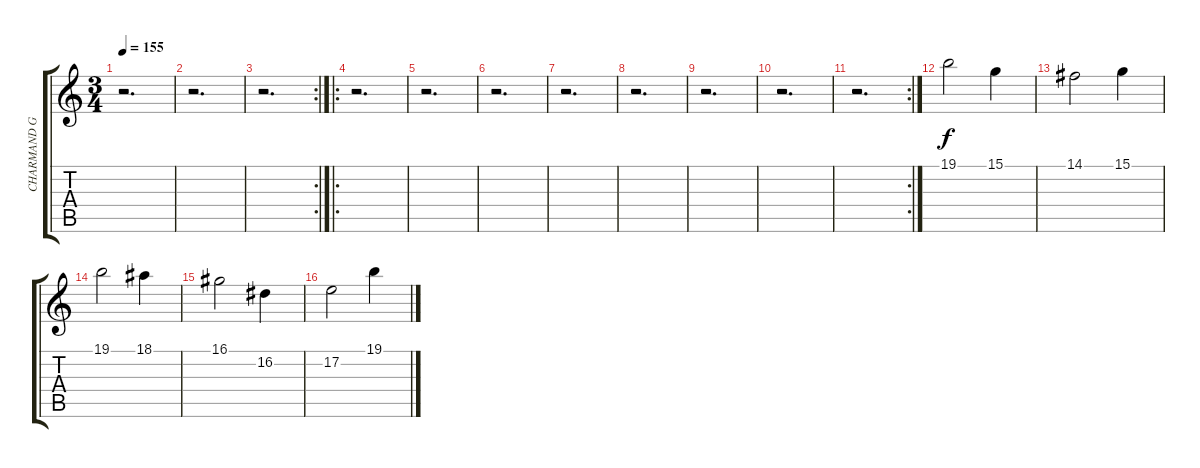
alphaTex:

\track ("CHARMAND GRIMLOCH" "CHARMAND G") {instrument stringensemble1}
\staff {score tabs}
\tuning (E4 B3 G3 D3 A2 E2) {hide}
\ts (3 4)
\tempo 155
\clef g2
\ks c
r.2{d dy f} |
r.2{d} |
\rc 2
r.2{d} |
\ro
r.2{d} |
r.2{d} |
r.2{d} |
r.2{d} |
r.2{d} |
r.2{d} |
r.2{d} |
\rc 2
r.2{d} |
19.1.2 15.1.4 |
14.1.2 15.1.4 |
19.1.2 18.1.4 |
16.1.2 16.2.4 |
17.2.2 19.1.4
